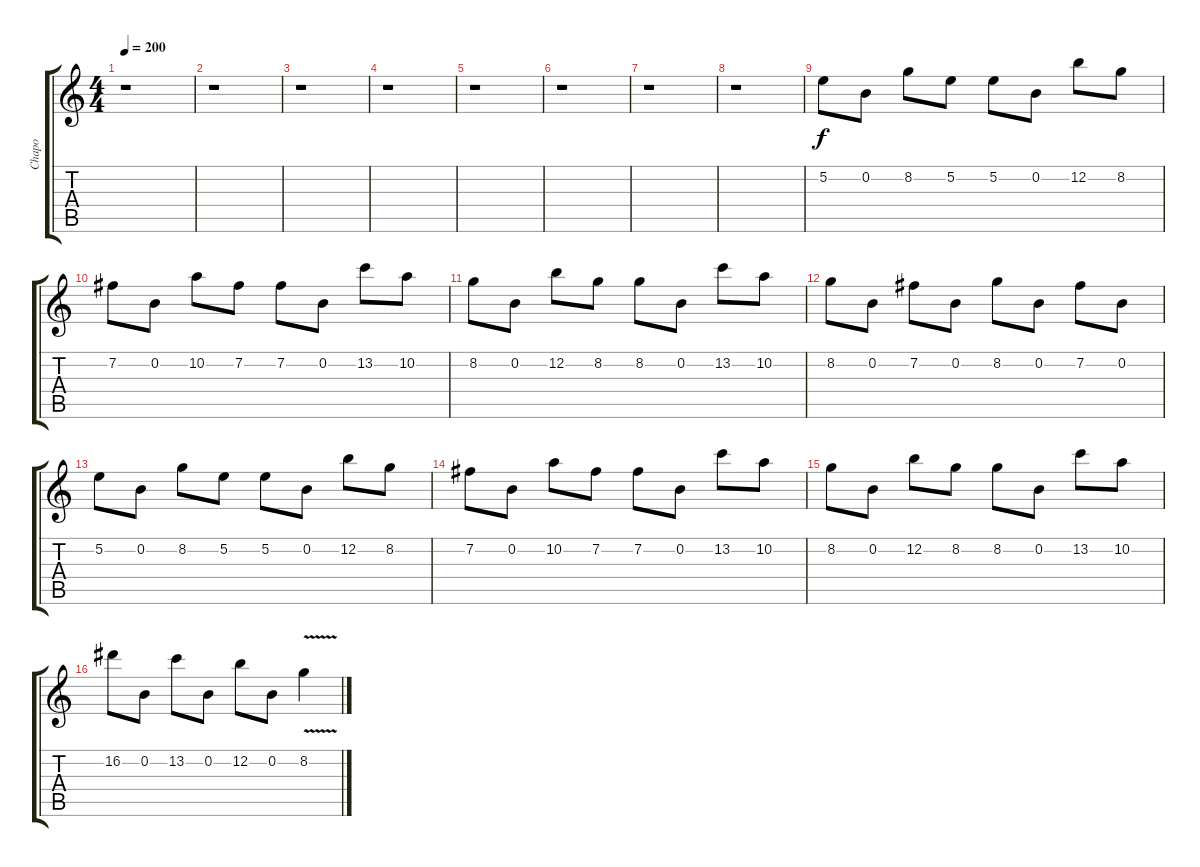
\track ("Chapo" "Chapo") {instrument distortionguitar}
\staff {score tabs}
\tuning (E4 B3 G3 D3 A2 E2) {hide}
\ts (4 4)
\tempo 200
\clef g2
\ks c
r.1{dy f} |
r.1 |
r.1 |
r.1 |
r.1 |
r.1 |
r.1 |
r.1 |
5.2.8 0.2.8 8.2.8 5.2.8 5.2.8 0.2.8 12.2.8 8.2.8 |
7.2.8 0.2.8 10.2.8 7.2.8 7.2.8 0.2.8 13.2.8 10.2.8 |
8.2.8 0.2.8 12.2.8 8.2.8 8.2.8 0.2.8 13.2.8 10.2.8 |
8.2.8 0.2.8 7.2.8 0.2.8 8.2.8 0.2.8 7.2.8 0.2.8 |
5.2.8 0.2.8 8.2.8 5.2.8 5.2.8 0.2.8 12.2.8 8.2.8 |
7.2.8 0.2.8 10.2.8 7.2.8 7.2.8 0.2.8 13.2.8 10.2.8 |
8.2.8 0.2.8 12.2.8 8.2.8 8.2.8 0.2.8 13.2.8 10.2.8 |
16.2.8 0.2.8 13.2.8 0.2.8 12.2.8 0.2.8 8.2{v}.4
